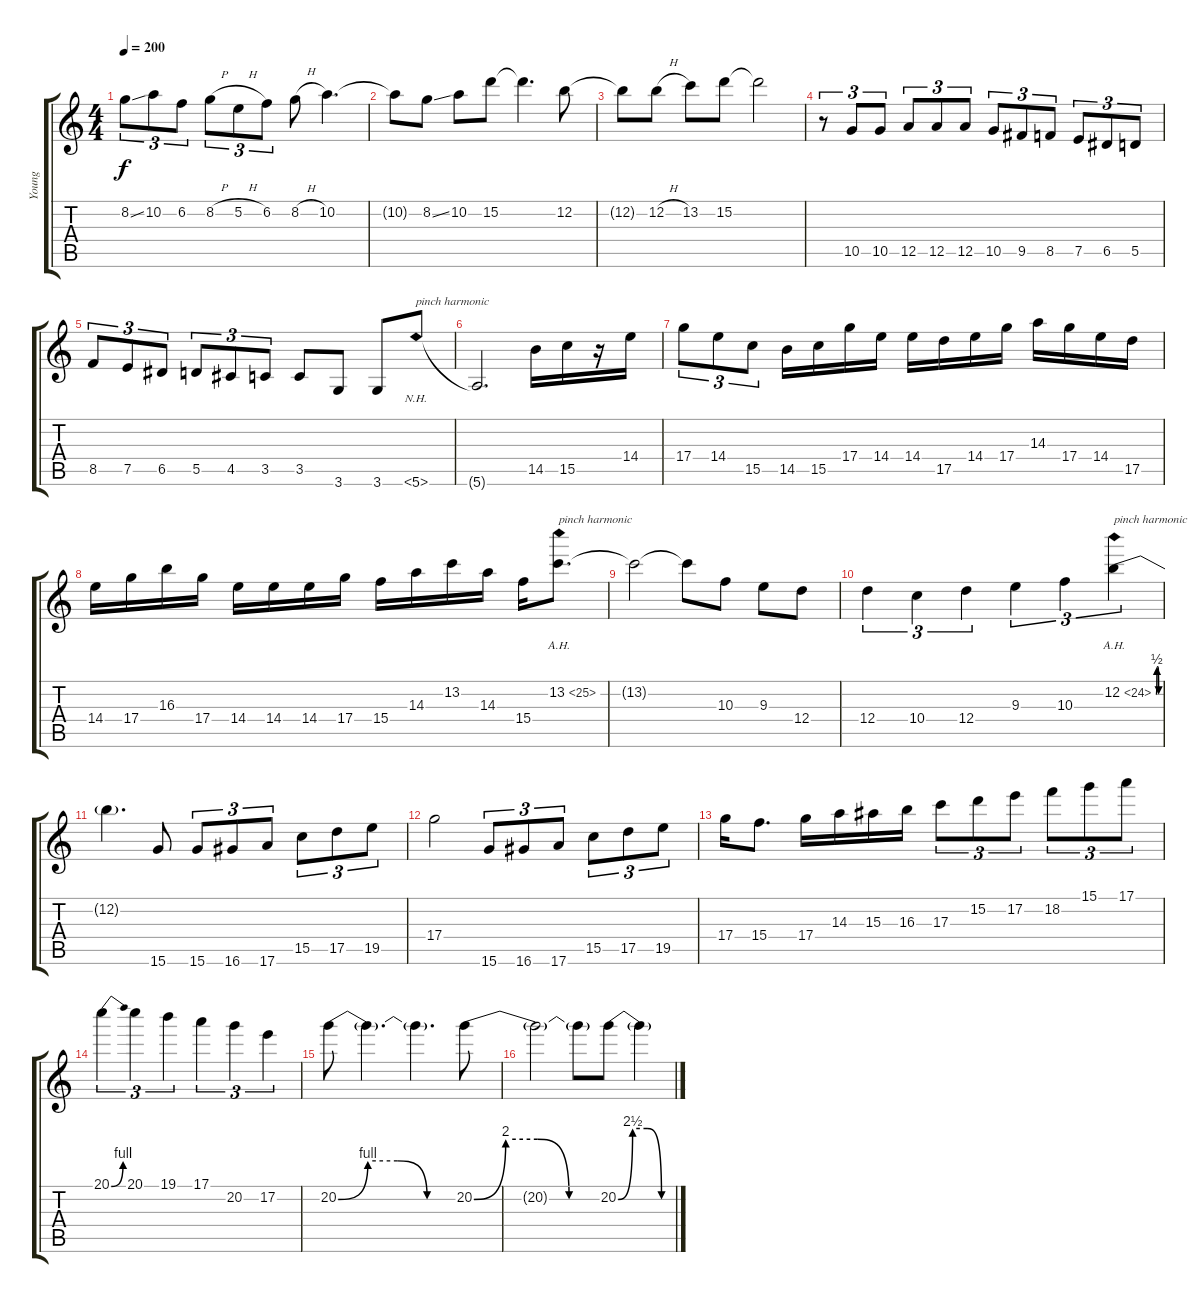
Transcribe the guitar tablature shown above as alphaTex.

\track ("Young" "Young") {instrument distortionguitar}
\staff {score tabs}
\tuning (E4 B3 G3 D3 A2 E2) {hide}
\ts (4 4)
\tempo 200
\clef g2
\ks c
8.2{ss}.8{tu (3 2) dy f} 10.2.8{tu (3 2)} 6.2.8{tu (3 2)} 8.2{h}.8{tu (3 2)} 5.2{h}.8{tu (3 2)} 6.2.8{tu (3 2)} 8.2{h}.8 10.2.4{d} |
10.2{t}.8 8.2{ss}.8 10.2.8 15.2.8 15.2{t}.4{d} 12.2.8 |
12.2{t}.8 12.2{h}.8 13.2.8 15.2.8 15.2{t}.2 |
r.8{tu (3 2)} 10.5.8{tu (3 2)} 10.5.8{tu (3 2)} 12.5.8{tu (3 2)} 12.5.8{tu (3 2)} 12.5.8{tu (3 2)} 10.5.8{tu (3 2)} 9.5.8{tu (3 2)} 8.5.8{tu (3 2)} 7.5.8{tu (3 2)} 6.5.8{tu (3 2)} 5.5.8{tu (3 2)} |
8.5.8{tu (3 2)} 7.5.8{tu (3 2)} 6.5.8{tu (3 2)} 5.5.8{tu (3 2)} 4.5.8{tu (3 2)} 3.5.8{tu (3 2)} 3.5.8 3.6.8 3.6.8 5.6{nh}.8{txt "pinch harmonic"} |
5.6{t}.2{d} 14.5.16 15.5.16 r.16 14.4.16 |
17.4.8{tu (3 2)} 14.4.8{tu (3 2)} 15.5.8{tu (3 2)} 14.5.16 15.5.16 17.4.16 14.4.16 14.4.16 17.5.16 14.4.16 17.4.16 14.3.16 17.4.16 14.4.16 17.5.16 |
14.4.16 17.4.16 16.3.16 17.4.16 14.4.16 14.4.16 14.4.16 17.4.16 15.4.16 14.3.16 13.2.16 14.3.16 15.4.16 13.2{ah 12}.8{d txt "pinch harmonic"} |
13.2{t}.2 13.2{t}.8 10.3.8 9.3.8 12.4.8 |
12.4.4{tu (3 2)} 10.4.4{tu (3 2)} 12.4.4{tu (3 2)} 9.3.4{tu (3 2)} 10.3.4{tu (3 2)} 12.2{be (custom 0 0 15 2 30 2 45 0 60 0) ah 12}.4{tu (3 2) txt "pinch harmonic"} |
12.2{t}.4{d} 15.6.8 15.6.8{tu (3 2)} 16.6.8{tu (3 2)} 17.6.8{tu (3 2)} 15.5.8{tu (3 2)} 17.5.8{tu (3 2)} 19.5.8{tu (3 2)} |
17.4.2 15.6.8{tu (3 2)} 16.6.8{tu (3 2)} 17.6.8{tu (3 2)} 15.5.8{tu (3 2)} 17.5.8{tu (3 2)} 19.5.8{tu (3 2)} |
17.4.16 15.4.8{d} 17.4.16 14.3.16 15.3.16 16.3.16 17.3.8{tu (3 2)} 15.2.8{tu (3 2)} 17.2.8{tu (3 2)} 18.2.8{tu (3 2)} 15.1.8{tu (3 2)} 17.1.8{tu (3 2)} |
20.1{be (bend 0 0 60 4)}.4{tu (3 2)} 20.1.4{tu (3 2)} 19.1.4{tu (3 2)} 17.1.4{tu (3 2)} 20.2.4{tu (3 2)} 17.2.4{tu (3 2)} |
20.2{be (custom 0 0 15 4 30 4 45 0 60 0)}.8 20.2{t}.4{d} 20.2{t}.4{d} 20.2{be (custom 0 0 15 8 30 8 45 0 60 0)}.8 |
20.2{t}.2 20.2{t}.8 20.2{be (custom 0 0 15 10 30 10 45 0 60 0)}.8 20.2{t}.4
